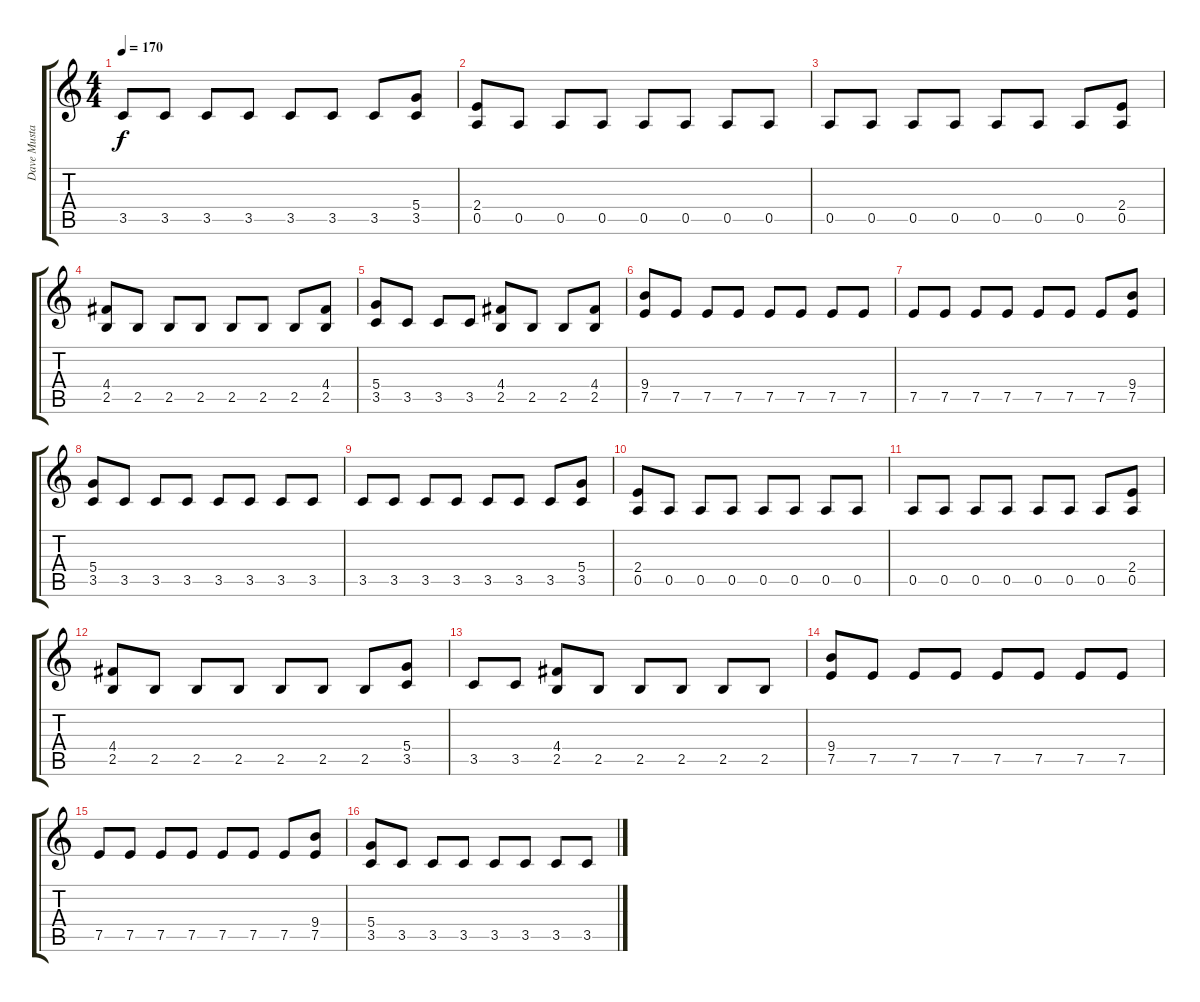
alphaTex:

\track ("Dave Mustaine (Disto Gtr)" "Dave Musta") {instrument distortionguitar}
\staff {score tabs}
\tuning (E4 B3 G3 D3 A2 E2) {hide}
\ts (4 4)
\tempo 170
\clef g2
\ks c
3.5.8{dy f} 3.5.8 3.5.8 3.5.8 3.5.8 3.5.8 3.5.8 (5.4 3.5).8 |
(2.4 0.5).8 0.5.8 0.5.8 0.5.8 0.5.8 0.5.8 0.5.8 0.5.8 |
0.5.8 0.5.8 0.5.8 0.5.8 0.5.8 0.5.8 0.5.8 (2.4 0.5).8 |
(4.4 2.5).8 2.5.8 2.5.8 2.5.8 2.5.8 2.5.8 2.5.8 (4.4 2.5).8 |
(5.4 3.5).8 3.5.8 3.5.8 3.5.8 (4.4 2.5).8 2.5.8 2.5.8 (4.4 2.5).8 |
(9.4 7.5).8 7.5.8 7.5.8 7.5.8 7.5.8 7.5.8 7.5.8 7.5.8 |
7.5.8 7.5.8 7.5.8 7.5.8 7.5.8 7.5.8 7.5.8 (9.4 7.5).8 |
(5.4 3.5).8 3.5.8 3.5.8 3.5.8 3.5.8 3.5.8 3.5.8 3.5.8 |
3.5.8 3.5.8 3.5.8 3.5.8 3.5.8 3.5.8 3.5.8 (5.4 3.5).8 |
(2.4 0.5).8 0.5.8 0.5.8 0.5.8 0.5.8 0.5.8 0.5.8 0.5.8 |
0.5.8 0.5.8 0.5.8 0.5.8 0.5.8 0.5.8 0.5.8 (2.4 0.5).8 |
(4.4 2.5).8 2.5.8 2.5.8 2.5.8 2.5.8 2.5.8 2.5.8 (5.4 3.5).8 |
3.5.8 3.5.8 (4.4 2.5).8 2.5.8 2.5.8 2.5.8 2.5.8 2.5.8 |
(9.4 7.5).8 7.5.8 7.5.8 7.5.8 7.5.8 7.5.8 7.5.8 7.5.8 |
7.5.8 7.5.8 7.5.8 7.5.8 7.5.8 7.5.8 7.5.8 (9.4 7.5).8 |
(5.4 3.5).8 3.5.8 3.5.8 3.5.8 3.5.8 3.5.8 3.5.8 3.5.8
